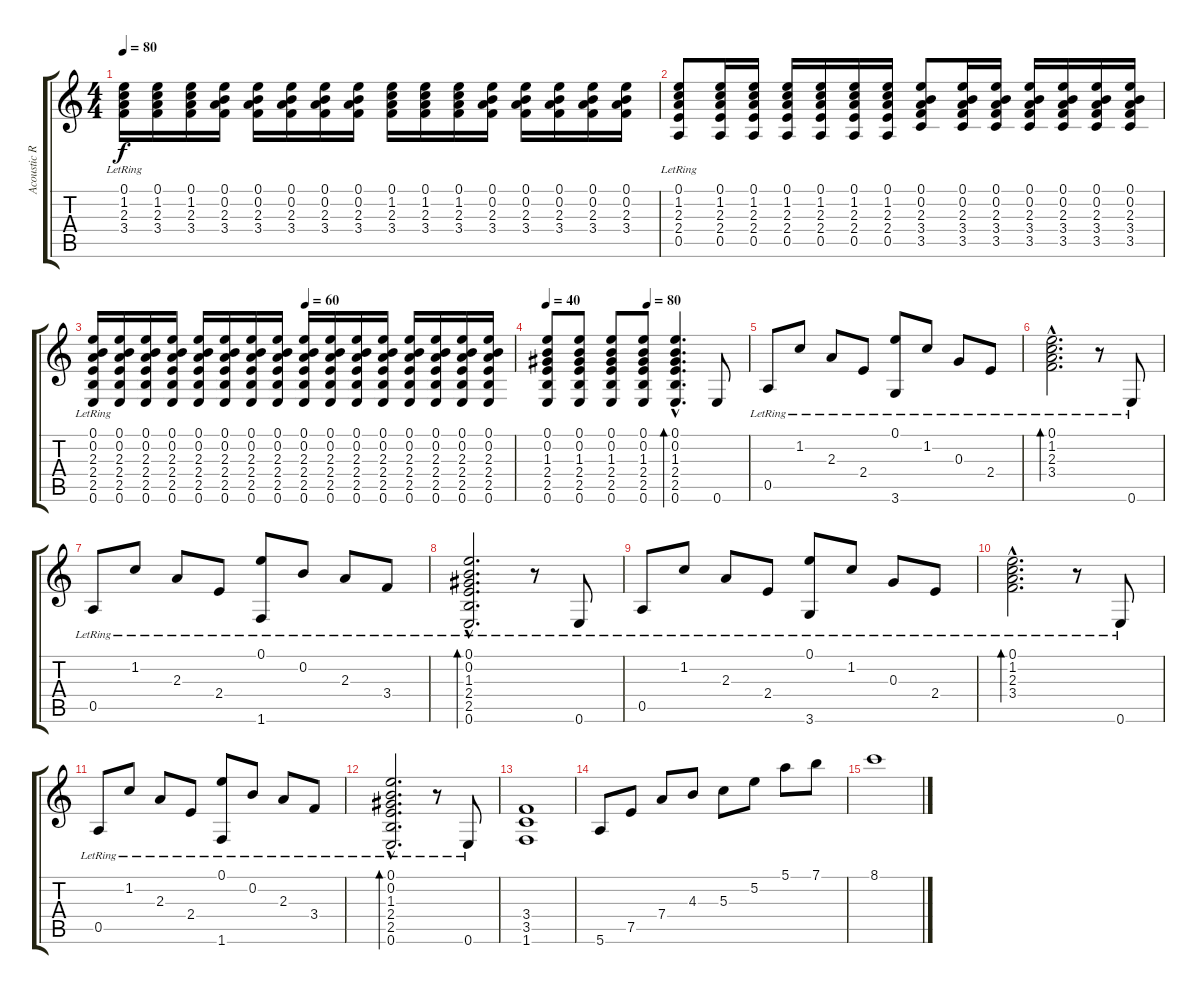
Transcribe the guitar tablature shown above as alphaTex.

\track ("Acoustic Rhytm" "Acoustic R") {instrument acousticguitarsteel}
\staff {score tabs}
\tuning (E4 B3 G3 D3 A2 E2) {hide}
\ts (4 4)
\tempo 80
\clef g2
\ks c
(0.1{lr} 1.2{lr} 2.3{lr} 3.4{lr}).16{dy f} (0.1 1.2 2.3 3.4).16 (0.1 1.2 2.3 3.4).16 (0.1 0.2 2.3 3.4).16 (0.1 0.2 2.3 3.4).16 (0.1 0.2 2.3 3.4).16 (0.1 0.2 2.3 3.4).16 (0.1 0.2 2.3 3.4).16 (0.1 1.2 2.3 3.4).16 (0.1 1.2 2.3 3.4).16 (0.1 1.2 2.3 3.4).16 (0.1 0.2 2.3 3.4).16 (0.1 0.2 2.3 3.4).16 (0.1 0.2 2.3 3.4).16 (0.1 0.2 2.3 3.4).16 (0.1 0.2 2.3 3.4).16 |
(0.1{lr} 1.2 2.3 2.4 0.5{lr}).8 (0.1 1.2 2.3 2.4 0.5).16 (0.1 1.2 2.3 2.4 0.5).16 (0.1 1.2 2.3 2.4 0.5).16 (0.1 1.2 2.3 2.4 0.5).16 (0.1 1.2 2.3 2.4 0.5).16 (0.1 1.2 2.3 2.4 0.5).16 (0.1 0.2 2.3 3.4 3.5).8 (0.1 0.2 2.3 3.4 3.5).16 (0.1 0.2 2.3 3.4 3.5).16 (0.1 0.2 2.3 3.4 3.5).16 (0.1 0.2 2.3 3.4 3.5).16 (0.1 0.2 2.3 3.4 3.5).16 (0.1 0.2 2.3 3.4 3.5).16 |
\tempo (60 0.5)
(0.1{lr} 0.2{lr} 2.3{lr} 2.4{lr} 2.5{lr} 0.6{lr}).16 (0.1 0.2 2.3 2.4 2.5 0.6).16 (0.1 0.2 2.3 2.4 2.5 0.6).16 (0.1 0.2 2.3 2.4 2.5 0.6).16 (0.1 0.2 2.3 2.4 2.5 0.6).16 (0.1 0.2 2.3 2.4 2.5 0.6).16 (0.1 0.2 2.3 2.4 2.5 0.6).16 (0.1 0.2 2.3 2.4 2.5 0.6).16 (0.1 0.2 2.3 2.4 2.5 0.6).16 (0.1 0.2 2.3 2.4 2.5 0.6).16 (0.1 0.2 2.3 2.4 2.5 0.6).16 (0.1 0.2 2.3 2.4 2.5 0.6).16 (0.1 0.2 2.3 2.4 2.5 0.6).16 (0.1 0.2 2.3 2.4 2.5 0.6).16 (0.1 0.2 2.3 2.4 2.5 0.6).16 (0.1 0.2 2.3 2.4 2.5 0.6).16 |
\tempo 40
\tempo (80 0.5)
(0.1 0.2 1.3 2.4 2.5 0.6).8 (0.1 0.2 1.3 2.4 2.5 0.6).8 (0.1 0.2 1.3 2.4 2.5 0.6).8 (0.1 0.2 1.3 2.4 2.5 0.6).8 (0.1{hac} 0.2{hac} 1.3{hac} 2.4{hac} 2.5{hac} 0.6{hac}).4{d bd 30} 0.6.8 |
0.5{lr}.8 1.2{lr}.8 2.3{lr}.8 2.4{lr}.8 (0.1{lr} 3.6{lr}).8 1.2{lr}.8 0.3{lr}.8 2.4{lr}.8 |
(0.1{hac lr} 1.2{hac lr} 2.3{hac lr} 3.4{hac lr}).2{d bd 30} r.8 0.6{lr}.8 |
0.5{lr}.8 1.2{lr}.8 2.3{lr}.8 2.4{lr}.8 (0.1{lr} 1.6{lr}).8 0.2{lr}.8 2.3{lr}.8 3.4{lr}.8 |
(0.1{hac lr} 0.2{hac lr} 1.3{hac lr} 2.4{hac lr} 2.5{hac lr} 0.6{hac lr}).2{d bd 30} r.8 0.6{lr}.8 |
0.5{lr}.8 1.2{lr}.8 2.3{lr}.8 2.4{lr}.8 (0.1{lr} 3.6{lr}).8 1.2{lr}.8 0.3{lr}.8 2.4{lr}.8 |
(0.1{hac lr} 1.2{hac lr} 2.3{hac lr} 3.4{hac lr}).2{d bd 30} r.8 0.6{lr}.8 |
0.5{lr}.8 1.2{lr}.8 2.3{lr}.8 2.4{lr}.8 (0.1{lr} 1.6{lr}).8 0.2{lr}.8 2.3{lr}.8 3.4{lr}.8 |
(0.1{hac lr} 0.2{hac lr} 1.3{hac lr} 2.4{hac lr} 2.5{hac lr} 0.6{hac lr}).2{d bd 30} r.8 0.6{lr}.8 |
(3.4 3.5 1.6).1 |
5.6.8 7.5.8 7.4.8 4.3.8 5.3.8 5.2.8 5.1.8 7.1.8 |
8.1.1
